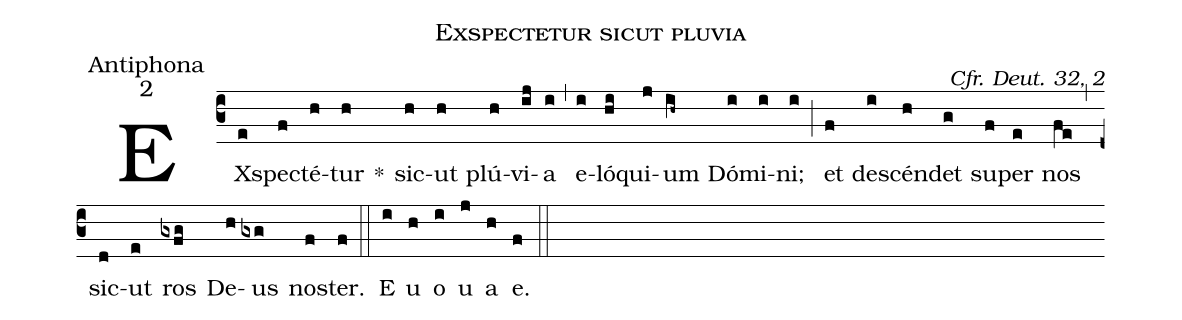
name:Exspectetur sicut pluvia;
office-part:Antiphona;
mode:2;
commentary:Cfr. Deut. 32, 2;
%%
(c3) EX(e)spec(f)té(h)tur(h) *() sic(h)ut(h) plú(h)vi(ij)a(i) (,) e(i)ló(hi)qui(j)um(ih~) Dó(i)mi(i)ni;(i) (;) et(f) de(i)scén(h)det(g) su(f)per(e) nos(fe) (,) sic(d)ut(e) ros(gxfg) De(h)us(gxg) nos(f)ter.(f) (::) E(i) u(h) o(i) u(j) a(h) e.(f) (::)
